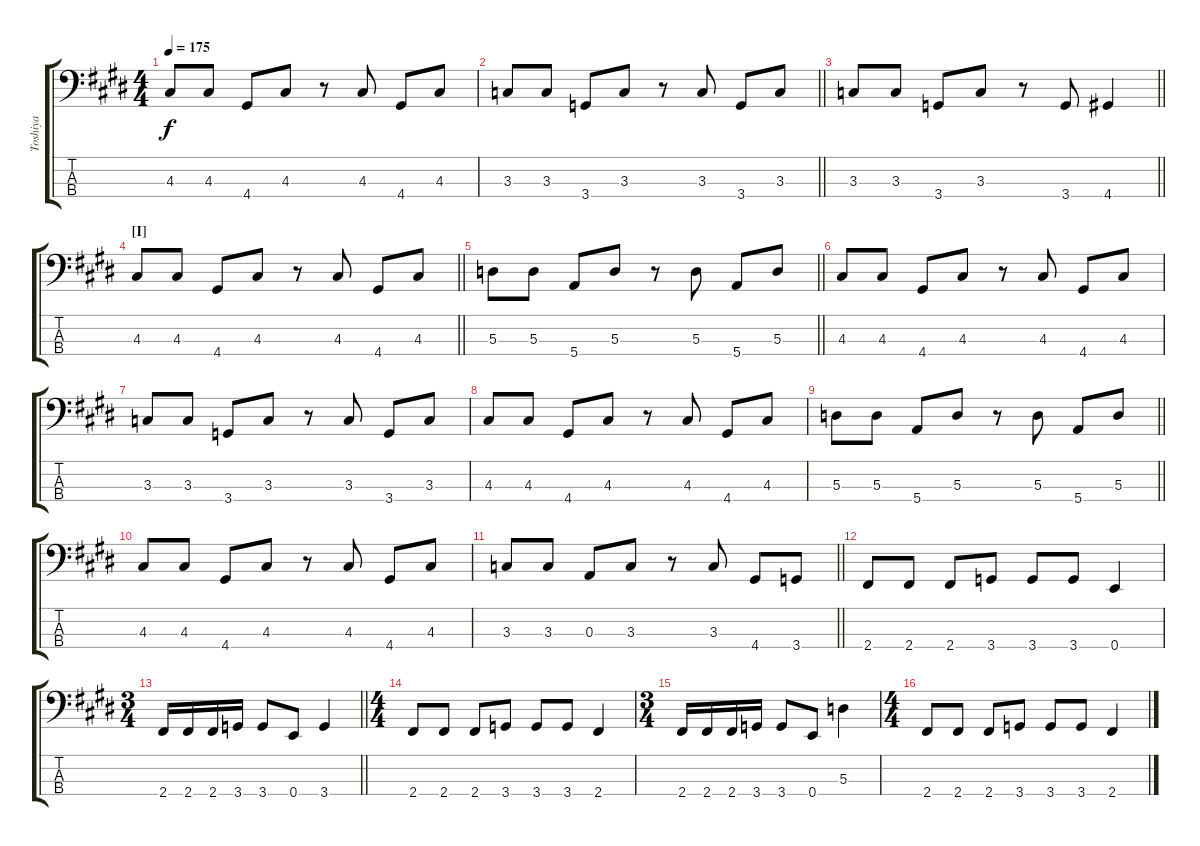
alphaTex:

\track ("Toshiya" "Toshiya") {instrument electricbasspick}
\staff {score tabs}
\tuning (G2 D2 A1 E1) {hide}
\ts (4 4)
\tempo 175
\clef f4
\ks c#minor
4.3.8{dy f} 4.3.8 4.4.8 4.3.8 r.8 4.3.8 4.4.8 4.3.8 |
\barLineRight lightlight
3.3.8 3.3.8 3.4.8 3.3.8 r.8 3.3.8 3.4.8 3.3.8 |
\barLineRight lightlight
3.3.8 3.3.8 3.4.8 3.3.8 r.8 3.4.8 4.4.4 |
\section ("" "[I]")
\barLineRight lightlight
4.3.8 4.3.8 4.4.8 4.3.8 r.8 4.3.8 4.4.8 4.3.8 |
\barLineRight lightlight
5.3.8 5.3.8 5.4.8 5.3.8 r.8 5.3.8 5.4.8 5.3.8 |
4.3.8 4.3.8 4.4.8 4.3.8 r.8 4.3.8 4.4.8 4.3.8 |
3.3.8 3.3.8 3.4.8 3.3.8 r.8 3.3.8 3.4.8 3.3.8 |
4.3.8 4.3.8 4.4.8 4.3.8 r.8 4.3.8 4.4.8 4.3.8 |
\barLineRight lightlight
5.3.8 5.3.8 5.4.8 5.3.8 r.8 5.3.8 5.4.8 5.3.8 |
4.3.8 4.3.8 4.4.8 4.3.8 r.8 4.3.8 4.4.8 4.3.8 |
\barLineRight lightlight
3.3.8 3.3.8 0.3.8 3.3.8 r.8 3.3.8 4.4.8 3.4.8 |
2.4.8 2.4.8 2.4.8 3.4.8 3.4.8 3.4.8 0.4.4 |
\ts (3 4)
\barLineRight lightlight
2.4.16 2.4.16 2.4.16 3.4.16 3.4.8 0.4.8 3.4.4 |
\ts (4 4)
2.4.8 2.4.8 2.4.8 3.4.8 3.4.8 3.4.8 2.4.4 |
\ts (3 4)
2.4.16 2.4.16 2.4.16 3.4.16 3.4.8 0.4.8 5.3.4 |
\ts (4 4)
2.4.8 2.4.8 2.4.8 3.4.8 3.4.8 3.4.8 2.4.4
